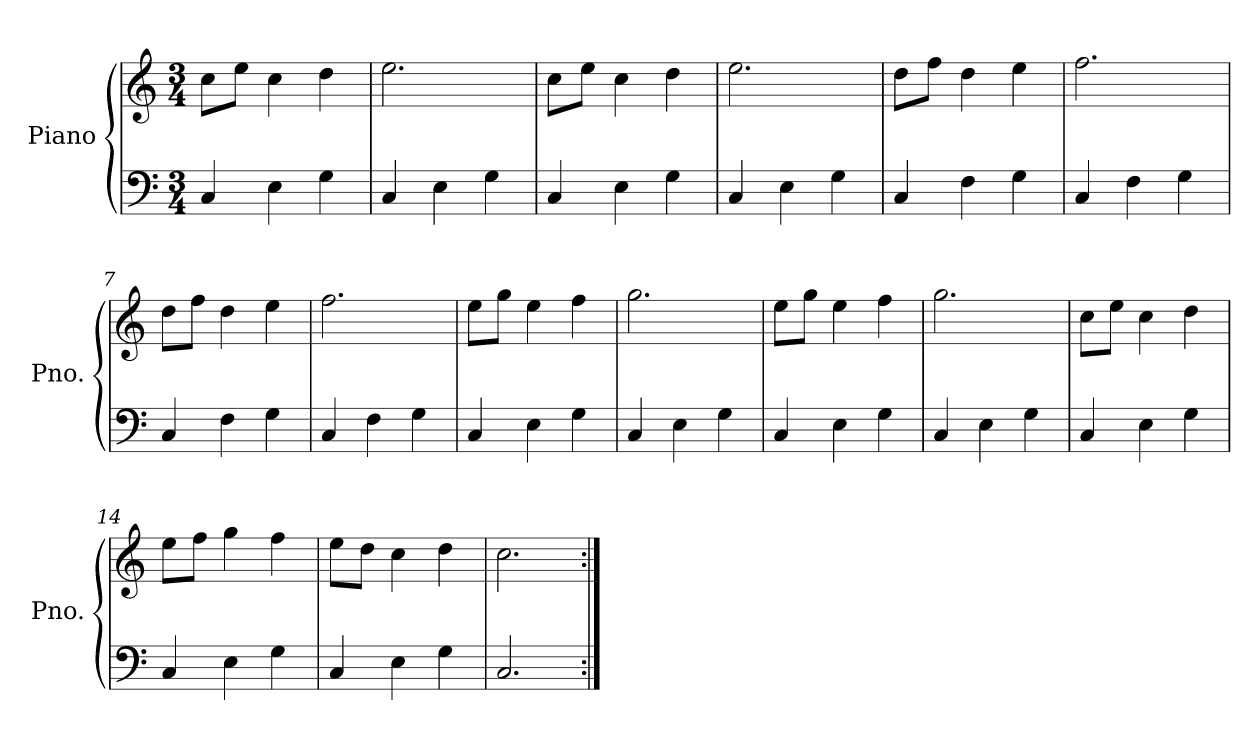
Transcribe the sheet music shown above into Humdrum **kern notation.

**kern	**kern
*part1	*part1
*staff2	*staff1
*I"Piano	*
*I'Pno.	*
*clefF4	*clefG2
*k[]	*k[]
*M3/4	*M3/4
=1	=1
4C/	8cc\L
.	8ee\J
4E\	4cc\
4G\	4dd\
=2	=2
4C/	2.ee\
4E\	.
4G\	.
=3	=3
4C/	8cc\L
.	8ee\J
4E\	4cc\
4G\	4dd\
=4	=4
4C/	2.ee\
4E\	.
4G\	.
=5	=5
4C/	8dd\L
.	8ff\J
4F\	4dd\
4G\	4ee\
=6	=6
4C/	2.ff\
4F\	.
4G\	.
=7	=7
4C/	8dd\L
.	8ff\J
4F\	4dd\
4G\	4ee\
=8	=8
4C/	2.ff\
4F\	.
4G\	.
!!LO:LB:g=z
=9	=9
4C/	8ee\L
.	8gg\J
4E\	4ee\
4G\	4ff\
=10	=10
4C/	2.gg\
4E\	.
4G\	.
=11	=11
4C/	8ee\L
.	8gg\J
4E\	4ee\
4G\	4ff\
=12	=12
4C/	2.gg\
4E\	.
4G\	.
=13	=13
4C/	8cc\L
.	8ee\J
4E\	4cc\
4G\	4dd\
=14	=14
4C/	8ee\L
.	8ff\J
4E\	4gg\
4G\	4ff\
=15	=15
4C/	8ee\L
.	8dd\J
4E\	4cc\
4G\	4dd\
=16	=16
2.C/	2.cc\
=:|!	=:|!
*-	*-
